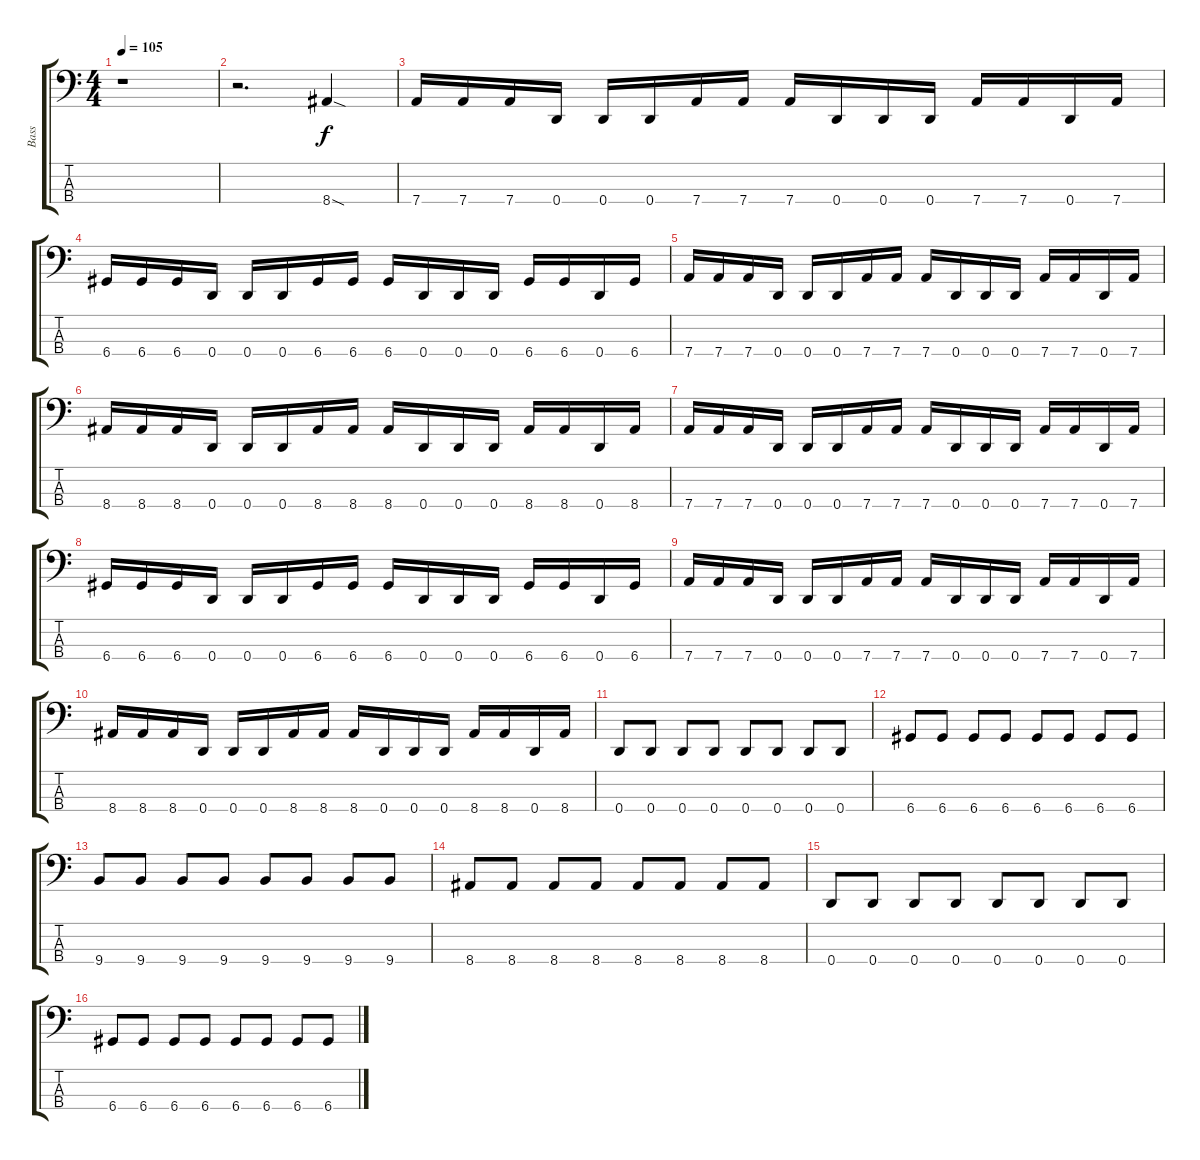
\track ("Bass" "Bass") {instrument electricbasspick}
\staff {score tabs}
\tuning (F2 C2 G1 D1) {hide}
\ts (4 4)
\tempo 105
\clef f4
\ks c
r.1{dy f} |
r.2{d} 8.4{sod}.4 |
7.4.16 7.4.16 7.4.16 0.4.16 0.4.16 0.4.16 7.4.16 7.4.16 7.4.16 0.4.16 0.4.16 0.4.16 7.4.16 7.4.16 0.4.16 7.4.16 |
6.4.16 6.4.16 6.4.16 0.4.16 0.4.16 0.4.16 6.4.16 6.4.16 6.4.16 0.4.16 0.4.16 0.4.16 6.4.16 6.4.16 0.4.16 6.4.16 |
7.4.16 7.4.16 7.4.16 0.4.16 0.4.16 0.4.16 7.4.16 7.4.16 7.4.16 0.4.16 0.4.16 0.4.16 7.4.16 7.4.16 0.4.16 7.4.16 |
8.4.16 8.4.16 8.4.16 0.4.16 0.4.16 0.4.16 8.4.16 8.4.16 8.4.16 0.4.16 0.4.16 0.4.16 8.4.16 8.4.16 0.4.16 8.4.16 |
7.4.16 7.4.16 7.4.16 0.4.16 0.4.16 0.4.16 7.4.16 7.4.16 7.4.16 0.4.16 0.4.16 0.4.16 7.4.16 7.4.16 0.4.16 7.4.16 |
6.4.16 6.4.16 6.4.16 0.4.16 0.4.16 0.4.16 6.4.16 6.4.16 6.4.16 0.4.16 0.4.16 0.4.16 6.4.16 6.4.16 0.4.16 6.4.16 |
7.4.16 7.4.16 7.4.16 0.4.16 0.4.16 0.4.16 7.4.16 7.4.16 7.4.16 0.4.16 0.4.16 0.4.16 7.4.16 7.4.16 0.4.16 7.4.16 |
8.4.16 8.4.16 8.4.16 0.4.16 0.4.16 0.4.16 8.4.16 8.4.16 8.4.16 0.4.16 0.4.16 0.4.16 8.4.16 8.4.16 0.4.16 8.4.16 |
0.4.8 0.4.8 0.4.8 0.4.8 0.4.8 0.4.8 0.4.8 0.4.8 |
6.4.8 6.4.8 6.4.8 6.4.8 6.4.8 6.4.8 6.4.8 6.4.8 |
9.4.8 9.4.8 9.4.8 9.4.8 9.4.8 9.4.8 9.4.8 9.4.8 |
8.4.8 8.4.8 8.4.8 8.4.8 8.4.8 8.4.8 8.4.8 8.4.8 |
0.4.8 0.4.8 0.4.8 0.4.8 0.4.8 0.4.8 0.4.8 0.4.8 |
6.4.8 6.4.8 6.4.8 6.4.8 6.4.8 6.4.8 6.4.8 6.4.8
